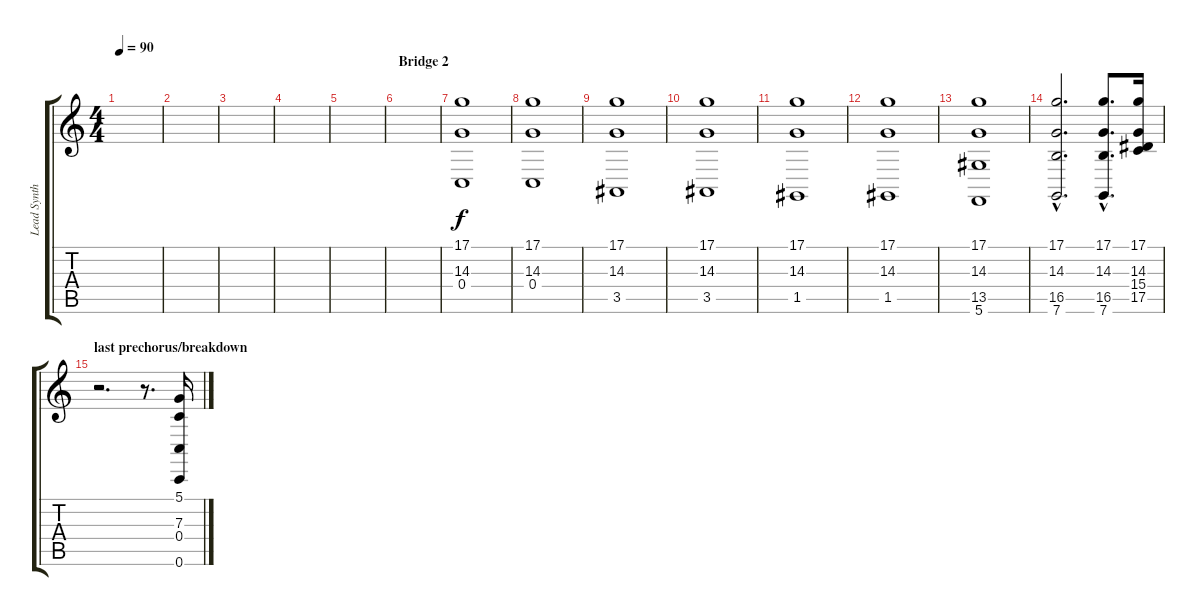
\track ("Lead Synth" "Lead Synth") {instrument synthstrings1}
\staff {score tabs}
\tuning (D4 A3 F3 C3 G2 C2) {hide}
\ts (4 4)
\tempo 90
\clef g2
\ks c
|
|
|
|
|
\section ("" "Bridge 2")
|
(17.1 14.3 0.4).1 |
(17.1 14.3 0.4).1 |
(17.1 14.3 3.5).1 |
(17.1 14.3 3.5).1 |
(17.1 14.3 1.5).1 |
(17.1 14.3 1.5).1 |
(17.1 14.3 13.5 5.6).1 |
(17.1{hac} 14.3{hac} 16.5{hac} 7.6{hac}).2{d} (17.1{hac} 14.3{hac} 16.5{hac} 7.6{hac}).8{d} (17.1 14.3 15.4 17.5).16 |
\section ("" "last prechorus/breakdown")
r.2{d} r.8{d} (5.1 7.3 0.4 0.6).16
